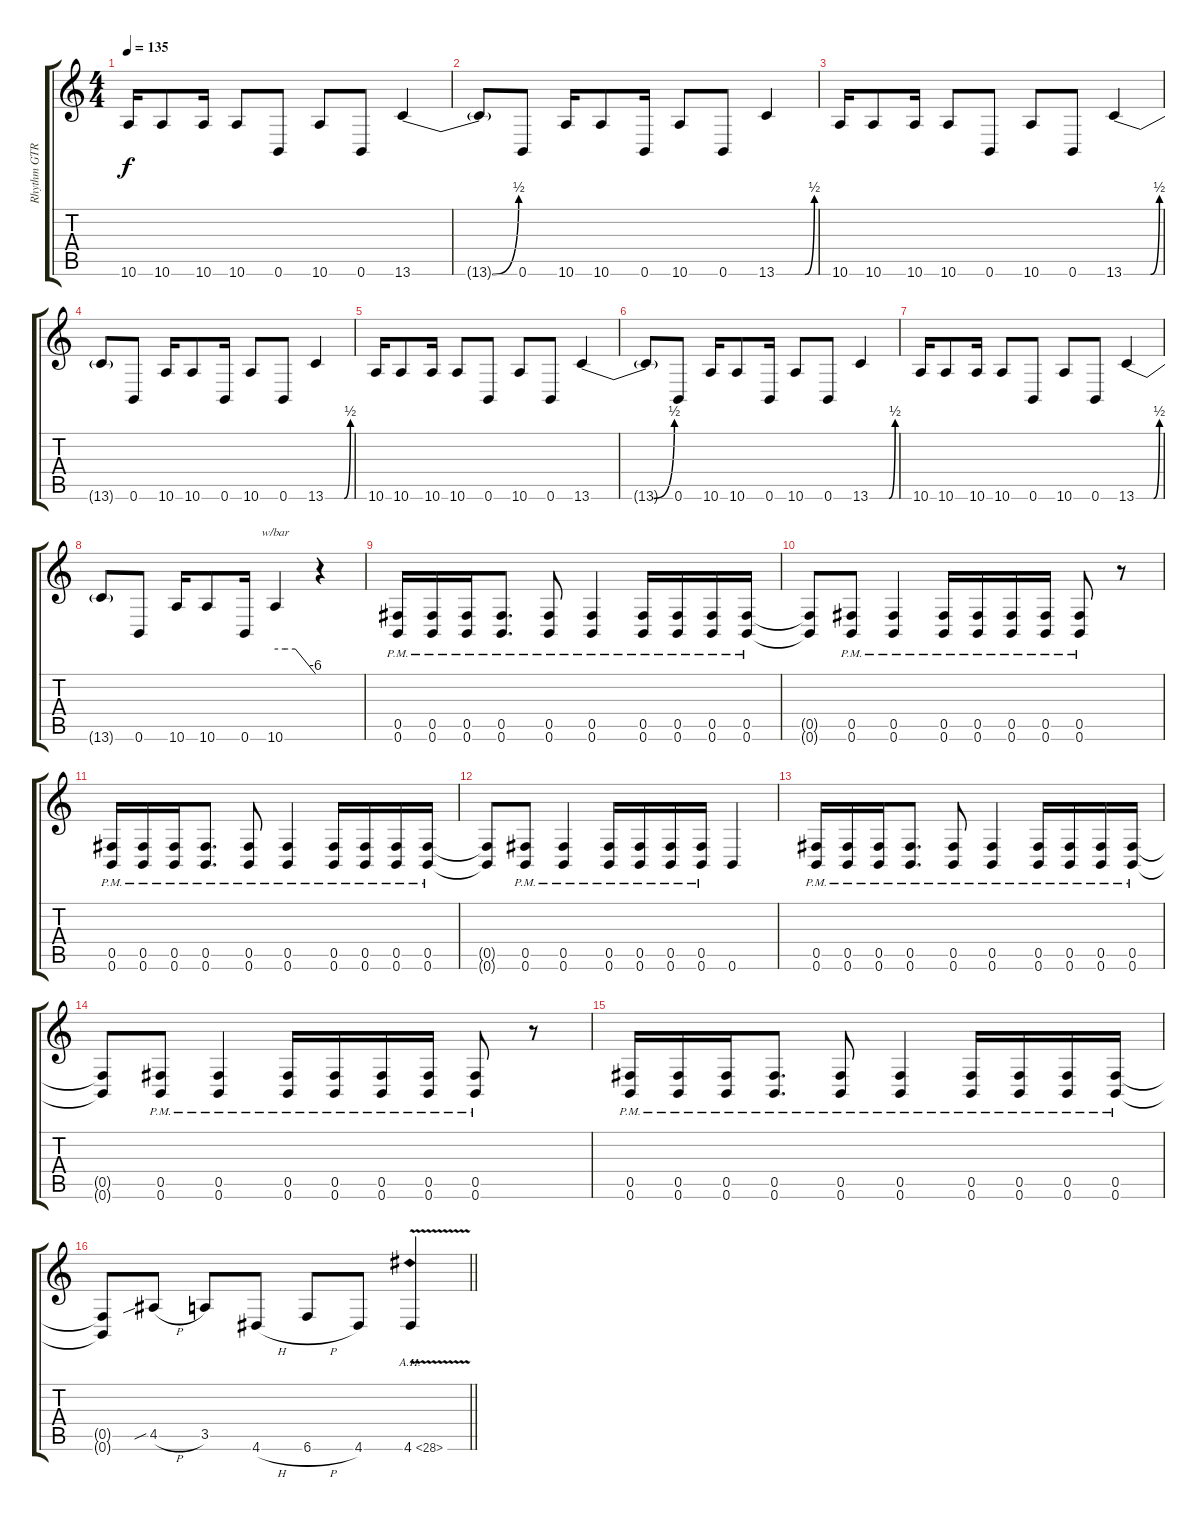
\track ("Rhythm GTR L" "Rhythm GTR") {instrument distortionguitar}
\staff {score tabs}
\tuning (Db4 Ab3 E3 B2 Gb2 B1) {hide}
\ts (4 4)
\tempo 135
\clef g2
\ks c
10.6.16{dy f} 10.6.8 10.6.16 10.6.8 0.6.8 10.6.8 0.6.8 13.6{be (custom 0 0 15 0 30 0 45 0 60 2)}.4 |
13.6{t}.8 0.6.8 10.6.16 10.6.8 0.6.16 10.6.8 0.6.8 13.6{be (custom 0 0 15 0 30 0 45 0 60 2)}.4 |
10.6.16 10.6.8 10.6.16 10.6.8 0.6.8 10.6.8 0.6.8 13.6{be (custom 0 0 15 0 30 0 45 0 60 2)}.4 |
13.6{t}.8 0.6.8 10.6.16 10.6.8 0.6.16 10.6.8 0.6.8 13.6{be (custom 0 0 15 0 30 0 45 0 60 2)}.4 |
10.6.16 10.6.8 10.6.16 10.6.8 0.6.8 10.6.8 0.6.8 13.6{be (custom 0 0 15 0 30 0 45 0 60 2)}.4 |
13.6{t}.8 0.6.8 10.6.16 10.6.8 0.6.16 10.6.8 0.6.8 13.6{be (custom 0 0 15 0 30 0 45 0 60 2)}.4 |
10.6.16 10.6.8 10.6.16 10.6.8 0.6.8 10.6.8 0.6.8 13.6{be (custom 0 0 15 0 30 0 45 0 60 2)}.4 |
13.6{t}.8 0.6.8 10.6.16 10.6.8 0.6.16 10.6.4{tbe (custom default 0 0 15 0 30 0 60 -24)} r.4 |
(0.5{pm} 0.6{pm}).16 (0.5{pm} 0.6{pm}).16 (0.5{pm} 0.6{pm}).16 (0.5{pm} 0.6{pm}).8{d} (0.5{pm} 0.6{pm}).8 (0.5{pm} 0.6{pm}).4 (0.5{pm} 0.6{pm}).16 (0.5{pm} 0.6{pm}).16 (0.5{pm} 0.6{pm}).16 (0.5{pm} 0.6{pm}).16 |
(0.5{t} 0.6{t}).8 (0.5{pm} 0.6{pm}).8 (0.5{pm} 0.6{pm}).4 (0.5{pm} 0.6{pm}).16 (0.5{pm} 0.6{pm}).16 (0.5{pm} 0.6{pm}).16 (0.5{pm} 0.6{pm}).16 (0.5{pm} 0.6{pm}).8 r.8 |
(0.5{pm} 0.6{pm}).16 (0.5{pm} 0.6{pm}).16 (0.5{pm} 0.6{pm}).16 (0.5{pm} 0.6{pm}).8{d} (0.5{pm} 0.6{pm}).8 (0.5{pm} 0.6{pm}).4 (0.5{pm} 0.6{pm}).16 (0.5{pm} 0.6{pm}).16 (0.5{pm} 0.6{pm}).16 (0.5{pm} 0.6{pm}).16 |
(0.5{t} 0.6{t}).8 (0.5{pm} 0.6{pm}).8 (0.5{pm} 0.6{pm}).4 (0.5{pm} 0.6{pm}).16 (0.5{pm} 0.6{pm}).16 (0.5{pm} 0.6{pm}).16 (0.5{pm} 0.6{pm}).16 0.6.4 |
(0.5{pm} 0.6{pm}).16 (0.5{pm} 0.6{pm}).16 (0.5{pm} 0.6{pm}).16 (0.5{pm} 0.6{pm}).8{d} (0.5{pm} 0.6{pm}).8 (0.5{pm} 0.6{pm}).4 (0.5{pm} 0.6{pm}).16 (0.5{pm} 0.6{pm}).16 (0.5{pm} 0.6{pm}).16 (0.5{pm} 0.6{pm}).16 |
(0.5{t} 0.6{t}).8 (0.5{pm} 0.6{pm}).8 (0.5{pm} 0.6{pm}).4 (0.5{pm} 0.6{pm}).16 (0.5{pm} 0.6{pm}).16 (0.5{pm} 0.6{pm}).16 (0.5{pm} 0.6{pm}).16 (0.5{pm} 0.6{pm}).8 r.8 |
(0.5{pm} 0.6{pm}).16 (0.5{pm} 0.6{pm}).16 (0.5{pm} 0.6{pm}).16 (0.5{pm} 0.6{pm}).8{d} (0.5{pm} 0.6{pm}).8 (0.5{pm} 0.6{pm}).4 (0.5{pm} 0.6{pm}).16 (0.5{pm} 0.6{pm}).16 (0.5{pm} 0.6{pm}).16 (0.5{pm} 0.6{pm}).16 |
\barLineRight lightlight
(0.5{t} 0.6{t}).8 4.5{sib h}.8 3.5.8 4.6{h}.8 6.6{h}.8 4.6.8 4.6{ah 24 v}.4
